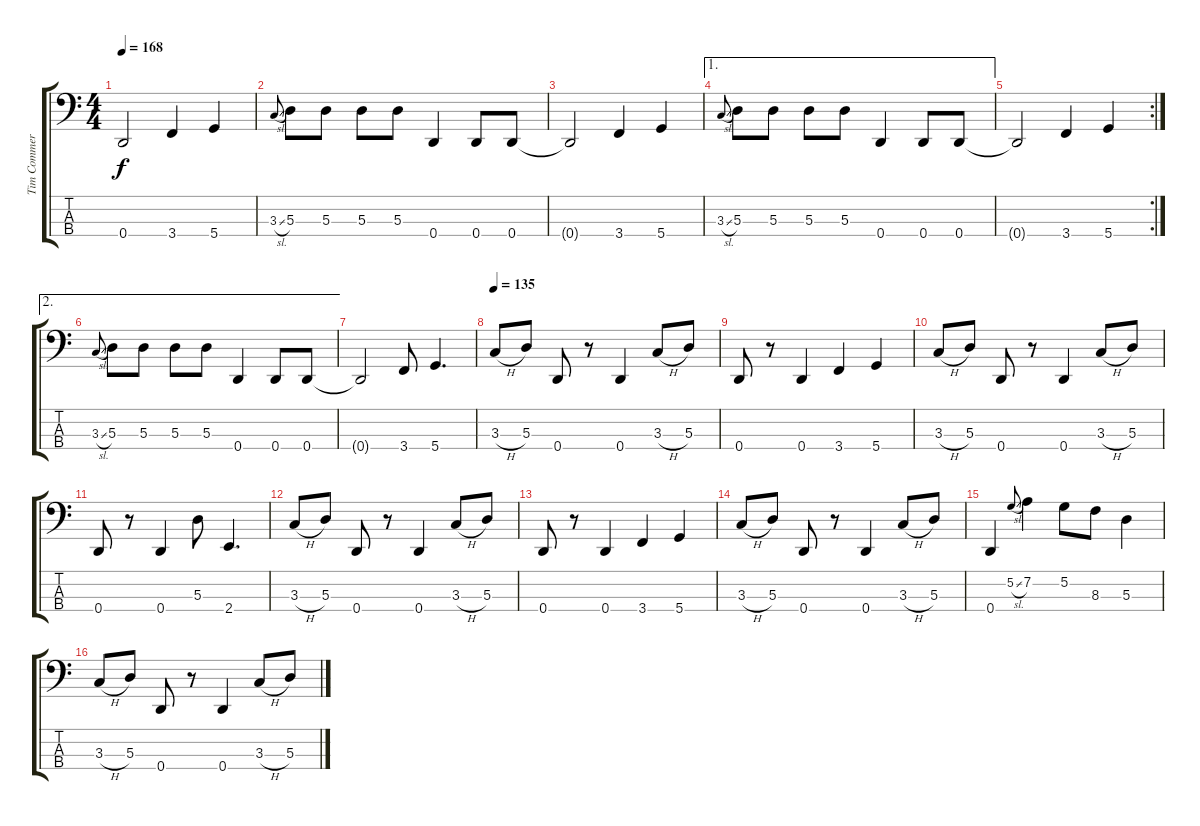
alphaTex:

\track ("Tim Commerford" "Tim Commer") {instrument electricbassfinger}
\staff {score tabs}
\tuning (G2 D2 A1 D1) {hide}
\ts (4 4)
\tempo 168
\clef f4
\ks c
0.4{t}.2{dy f} 3.4.4 5.4.4 |
3.3{sl}.8{gr onbeat} 5.3.8 5.3.8 5.3.8 5.3.8 0.4.4 0.4.8 0.4.8 |
0.4{t}.2 3.4.4 5.4.4 |
\ae 1
3.3{sl}.8{gr onbeat} 5.3.8 5.3.8 5.3.8 5.3.8 0.4.4 0.4.8 0.4.8 |
\rc 2
0.4{t}.2 3.4.4 5.4.4 |
\ae 2
3.3{sl}.8{gr onbeat} 5.3.8 5.3.8 5.3.8 5.3.8 0.4.4 0.4.8 0.4.8 |
0.4{t}.2 3.4.8 5.4.4{d} |
\tempo 135
3.3{h}.8 5.3.8 0.4.8 r.8 0.4.4 3.3{h}.8 5.3.8 |
0.4.8 r.8 0.4.4 3.4.4 5.4.4 |
3.3{h}.8 5.3.8 0.4.8 r.8 0.4.4 3.3{h}.8 5.3.8 |
0.4.8 r.8 0.4.4 5.3.8 2.4.4{d} |
3.3{h}.8 5.3.8 0.4.8 r.8 0.4.4 3.3{h}.8 5.3.8 |
0.4.8 r.8 0.4.4 3.4.4 5.4.4 |
3.3{h}.8 5.3.8 0.4.8 r.8 0.4.4 3.3{h}.8 5.3.8 |
0.4.4 5.2{sl}.8{gr onbeat} 7.2.4 5.2.8 8.3.8 5.3.4 |
3.3{h}.8 5.3.8 0.4.8 r.8 0.4.4 3.3{h}.8 5.3.8
